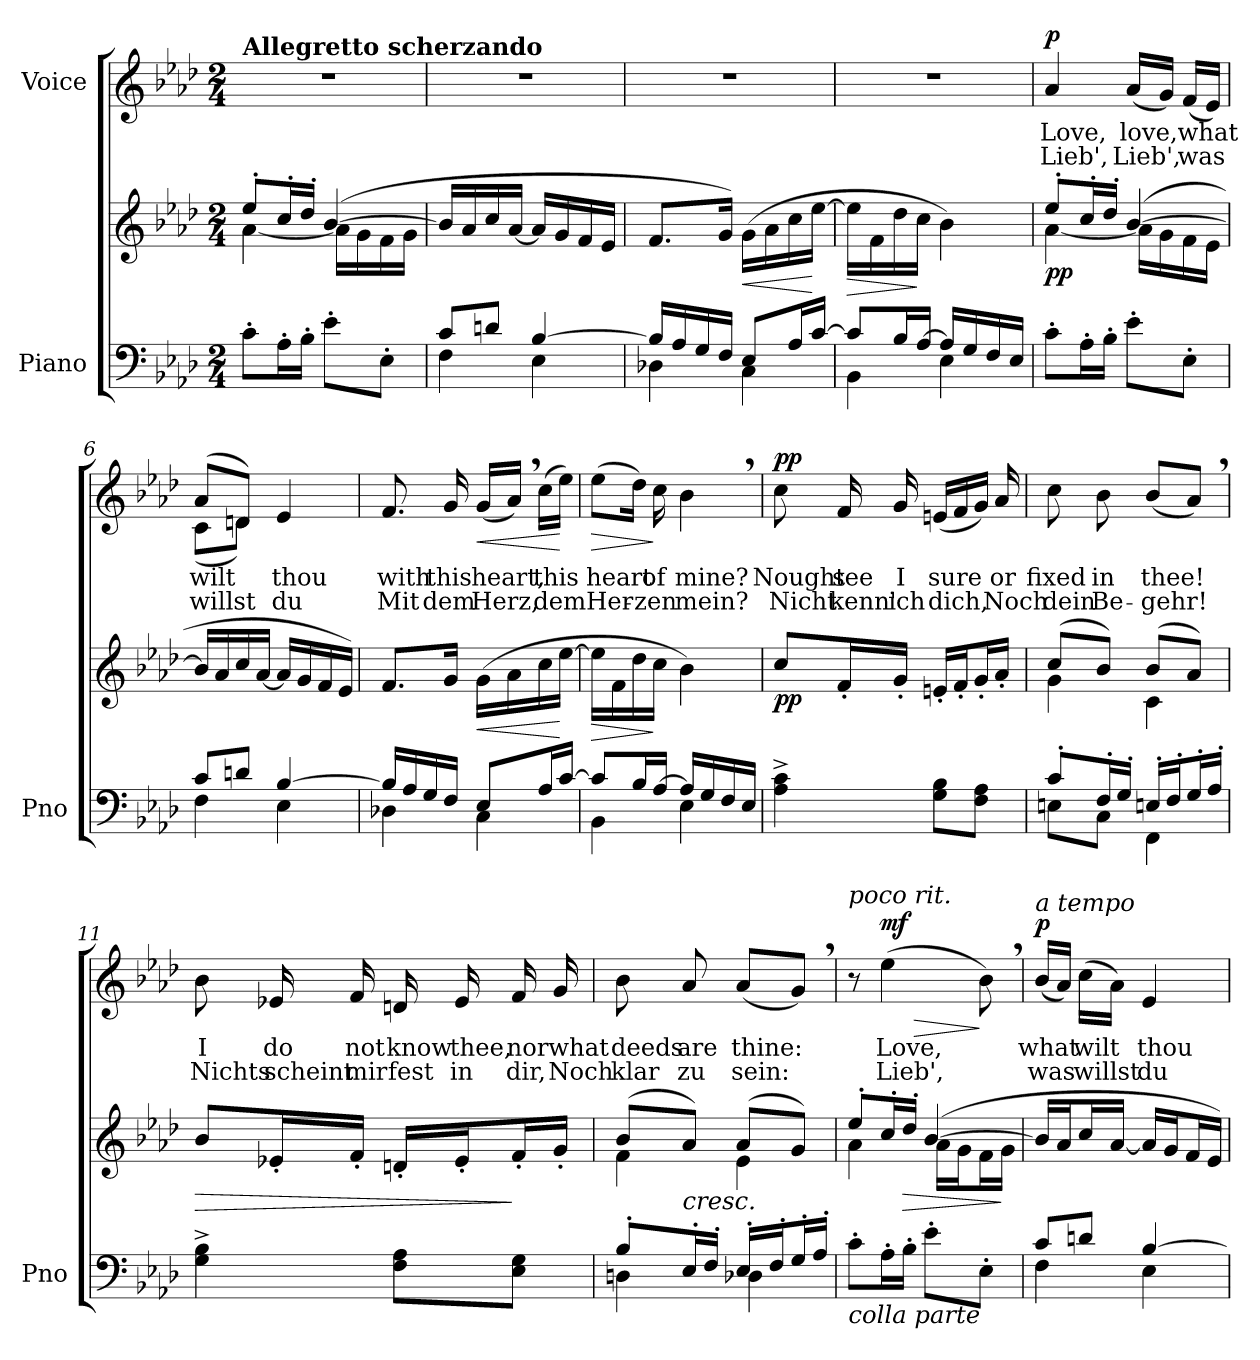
**kern	**kern	**dynam	**kern	**text	**text	**dynam
*part2	*part2	*part2	*part1	*part1	*part1	*part1
*staff3	*staff2	*staff2/3	*staff1	*staff1	*staff1	*staff1
*I"Piano	*	*	*I"Voice	*	*	*
*I'Pno	*	*	*	*	*	*
*clefF4	*clefG2	*	*clefG2	*	*	*
*k[b-e-a-d-]	*k[b-e-a-d-]	*	*k[b-e-a-d-]	*	*	*
*M2/4	*M2/4	*	*M2/4	*	*	*
=1	=1	=1	=1	=1	=1	=1
*	*^	*	*	*	*	*
!	!	!	!	!LO:TX:a:B:t=Allegretto scherzando	!	!	!
8c'\L	8ee-'/L	[4a-\	.	2r	.	.	.
16A-'\L	16cc'/L	.	.	.	.	.	.
16B-'\JJ	16dd-'/JJ	.	.	.	.	.	.
8e-'\L	([4b-/	16a-\LL]	.	.	.	.	.
.	.	16g\	.	.	.	.	.
8E-'\J	.	16f\	.	.	.	.	.
.	.	16g\JJ	.	.	.	.	.
*	*v	*v	*	*	*	*	*
=2	=2	=2	=2	=2	=2	=2
*^	*	*	*	*	*	*
8c/L	4F\	16b-/LL]	.	2r	.	.	.
.	.	16a-/	.	.	.	.	.
8dn/J	.	16cc/	.	.	.	.	.
.	.	[16a-/JJ	.	.	.	.	.
[4B-/	4E-\	16a-/LL]	.	.	.	.	.
.	.	16g/	.	.	.	.	.
.	.	16f/	.	.	.	.	.
.	.	16e-/JJ	.	.	.	.	.
!!LO:LB:g=z
=3	=3	=3	=3	=3	=3	=3	=3
16B-/LL]	4D-X\	8.f/L	.	2r	.	.	.
16A-/	.	.	.	.	.	.	.
16G/	.	.	.	.	.	.	.
16F/JJ	.	16g/Jk)	.	.	.	.	.
!	!	!	!LO:HP:b	!	!	!	!
8E-/L	4C\	(16g\LL	<	.	.	.	.
.	.	16a-\	.	.	.	.	.
16A-/L	.	16cc\	.	.	.	.	.
[16c/JJ	.	[16ee-\JJ	[	.	.	.	.
=4	=4	=4	=4	=4	=4	=4	=4
!	!	!	!LO:HP:b	!	!	!	!
8c/L]	4BB-\	16ee-\LL]	>	2r	.	.	.
.	.	16f\	.	.	.	.	.
16B-/L	.	16dd-\	.	.	.	.	.
[16A-/JJ	.	16cc\JJ	]	.	.	.	.
16A-/LL]	4E-\	4b-\)	.	.	.	.	.
16G/	.	.	.	.	.	.	.
16F/	.	.	.	.	.	.	.
16E-/JJ	.	.	.	.	.	.	.
*v	*v	*	*	*	*	*	*
=5	=5	=5	=5	=5	=5	=5
*	*^	*	*	*	*	*
!	!	!	!LO:DY:b	!	!LO:LY:b	!LO:LY:b	!LO:DY:a
8c'\L	8ee-'/L	[4a-\	pp	4a-/	Love,	Lieb',	p
16A-'\L	16cc'/L	.	.	.	.	.	.
16B-'\JJ	16dd-'/JJ	.	.	.	.	.	.
!	!	!	!	!	!LO:LY:b	!LO:LY:b	!
8e-'\L	([4b-/	16a-\LL]	.	(16a-/LL	love,	Lieb',	.
.	.	16g\	.	16g/JJ)	.	.	.
!	!	!	!	!	!LO:LY:b	!LO:LY:b	!
8E-'\J	.	16f\	.	(16f/LL	what	was	.
.	.	16e-\JJ	.	16e-/JJ)	.	.	.
!!LO:LB:g=z
=6	=6	=6	=6	=6	=6	=6	=6
*^	*	*	*	*	*	*	*
!	!	!	!	!	!	!LO:LY:b	!LO:LY:b	!
*	*	*v	*v	*	*^	*	*	*
8c/L	4F\	16b-/LL]	.	(>8a-/L	(8c\L	wilt	willst	.
.	.	16a-/	.	.	.	.	.	.
8dn/J	.	16cc/	.	8dn/J)	8d\J)	.	.	.
.	.	[16a-/JJ	.	.	.	.	.	.
!	!	!	!	!	!	!LO:LY:b	!LO:LY:b	!
[4B-/	4E-\	16a-/LL]	.	4e-/	4ryy	thou	du	.
.	.	16g/	.	.	.	.	.	.
.	.	16f/	.	.	.	.	.	.
.	.	16e-/JJ)	.	.	.	.	.	.
*	*	*	*	*v	*v	*	*	*
=7	=7	=7	=7	=7	=7	=7	=7
!	!	!	!	!	!LO:LY:b	!LO:LY:b	!
16B-/LL]	4D-X\	8.f/L	.	8.f/	with	Mit	.
16A-/	.	.	.	.	.	.	.
16G/	.	.	.	.	.	.	.
!	!	!	!	!	!LO:LY:b	!LO:LY:b	!
16F/JJ	.	16g/Jk	.	16g/	this	dem	.
!	!	!	!LO:HP:b	!	!LO:LY:b	!LO:LY:b	!LO:HP:b
8E-/L	4C\	(16g\LL	<	(16g/LL	heart,	Herz,	<
.	.	16a-\	.	16a-,/JJ)	.	.	.
!	!	!	!	!	!LO:LY:b	!LO:LY:b	!
16A-/L	.	16cc\	.	(16cc\LL	this	dem	.
[16c/JJ	.	[16ee-\JJ	[	16ee-\JJ)	.	.	[
=8	=8	=8	=8	=8	=8	=8	=8
!	!	!	!LO:HP:b	!	!LO:LY:b	!LO:LY:b	!LO:HP:b
8c/L]	4BB-\	16ee-\LL]	>	(8ee-\L	heart	Her-	>
.	.	16f\	.	.	.	.	.
16B-/L	.	16dd-\	.	16dd-\Jk)	.	.	.
!	!	!	!	!	!LO:LY:b	!LO:LY:b	!
[16A-/JJ	.	16cc\JJ	]	16cc\	of	-zen	]
!	!	!	!	!	!LO:LY:b	!LO:LY:b	!
16A-/LL]	4E-\	4b-\)	.	4b-,\	mine?	mein?	.
16G/	.	.	.	.	.	.	.
16F/	.	.	.	.	.	.	.
16E-/JJ	.	.	.	.	.	.	.
*v	*v	*	*	*	*	*	*
!!LO:PB:g=z
=9	=9	=9	=9	=9	=9	=9
!	!	!LO:DY:b	!	!LO:LY:b	!LO:LY:b	!LO:DY:a
4A-\^ 4c\^	8cc/L	pp	8cc\	Nought	Nicht	pp
!	!	!	!	!LO:LY:b	!LO:LY:b	!
.	16f'/L	.	16f/	see	kenn'	.
!	!	!	!	!LO:LY:b	!LO:LY:b	!
.	16g'/JJ	.	16g/	I	ich	.
!	!	!	!	!LO:LY:b	!LO:LY:b	!
8G\ 8B-\L	16en'/LL	.	(16en/LL	sure	dich,	.
.	16f'/J	.	16f/	.	.	.
8F\ 8A-\J	16g'/L	.	16g/JJ)	.	.	.
!	!	!	!	!LO:LY:b	!LO:LY:b	!
.	16a-'/JJ	.	16a-/	or	Noch	.
=10	=10	=10	=10	=10	=10	=10
*^	*^	*	*	*	*	*
!	!	!	!	!	!	!LO:LY:b	!LO:LY:b	!
8c'!/L	8En\L	(8cc/L	4g\	.	8cc\	fixed	dein	.
!	!	!	!	!	!	!LO:LY:b	!LO:LY:b	!
16F'!/L	8C\J	8b-/J)	.	.	8b-\	in	Be-	.
16G'!/JJ	.	.	.	.	.	.	.	.
!	!	!	!	!	!	!LO:LY:b	!LO:LY:b	!
16En'!/LL	4FF\	(8b-/L	4c\	.	(8b-/L	thee!	-gehr!	.
16F'!/J	.	.	.	.	.	.	.	.
16G'!/L	.	8a-/J)	.	.	8a-,/J)	.	.	.
16A-'!/JJ	.	.	.	.	.	.	.	.
*v	*v	*	*	*	*	*	*	*
*	*v	*v	*	*	*	*	*
!!LO:LB:g=z
=11	=11	=11	=11	=11	=11	=11
!	!	!LO:HP:b	!	!LO:LY:b	!LO:LY:b	!
4G\^ 4B-\^	8b-/L	>	8b-\	I	Nichts	.
!	!	!	!	!LO:LY:b	!LO:LY:b	!
.	16e-X'/L	.	16e-X/	do	scheint	.
!	!	!	!	!LO:LY:b	!LO:LY:b	!
.	16f'/JJ	.	16f/	not	mir	.
!	!	!	!	!LO:LY:b	!LO:LY:b	!
8F\ 8A-\L	16dn'/LL	.	16dn/	know	fest	.
!	!	!	!	!LO:LY:b	!LO:LY:b	!
.	16e-'/J	.	16e-/	thee,	in	.
!	!	!	!	!LO:LY:b	!LO:LY:b	!
8E-\ 8G\J	16f'/L	]	16f/	nor	dir,	.
!	!	!	!	!LO:LY:b	!LO:LY:b	!
.	16g'/JJ	.	16g/	what	Noch	.
=12	=12	=12	=12	=12	=12	=12
*^	*^	*	*	*	*	*
!	!	!	!	!	!	!LO:LY:b	!LO:LY:b	!
8B-'!/L	4Dn\	(8b-/L	4f\	.	8b-\	deeds	klar	.
!	!	!LO:TX:b:i:t=cresc.	!	!	!	!	!	!
!	!	!	!	!	!	!LO:LY:b	!LO:LY:b	!
16E-'!/L	.	8a-/J)	.	.	8a-/	are	zu	.
16F'!/JJ	.	.	.	.	.	.	.	.
!	!	!	!	!	!	!LO:LY:b	!LO:LY:b	!
16E-'!/LL	4D-X\	(8a-/L	4e-\	.	(8a-/L	thine:	sein:	.
16F'!/J	.	.	.	.	.	.	.	.
16G'!/L	.	8g/J)	.	.	8g,/J)	.	.	.
16A-'!/JJ	.	.	.	.	.	.	.	.
*v	*v	*	*	*	*	*	*	*
!!LO:LB:g=z
=13	=13	=13	=13	=13	=13	=13	=13
!	!	!	!	!LO:TX:a:i:t=poco rit.	!	!	!
!LO:TX:b:i:t=colla parte	!	!	!	!	!	!	!
8c'\L	8ee-'/L	4a-\	.	8r	.	.	.
!	!	!	!	!	!LO:LY:b	!LO:LY:b	!LO:HP:b
!	!	!	!	!	!	!	!LO:DY:n=1:a
16A-'\L	16cc'/L	.	.	(4ee-\	Love,	Lieb',	> mf
!	!	!	!LO:HP:b	!	!	!	!
16B-'\JJ	16dd-'/JJ	.	>	.	.	.	.
8e-'\L	([4b-/	16a-\LL	.	.	.	.	.
.	.	16g\J	.	.	.	.	.
8E-'\J	.	16f\L	.	8b-,\)	.	.	]
.	.	16g\JJ	]	.	.	.	.
=14	=14	=14	=14	=14	=14	=14	=14
*^	*	*	*	*	*	*	*
!	!	!	!	!	!LO:TX:a:i:t=a tempo	!	!	!
!	!	!LO:TX:b:i:t=a tempo	!	!	!	!	!	!
!	!	!	!	!	!	!LO:LY:b	!LO:LY:b	!LO:DY:a
*	*	*v	*v	*	*	*	*	*
8c/L	4F\	16b-/LL]	.	(16b-/LL	what	was	p
.	.	16a-/J	.	16a-/JJ)	.	.	.
!	!	!	!	!	!LO:LY:b	!LO:LY:b	!
8dn/J	.	16cc/L	.	(16cc\LL	wilt	willst	.
.	.	[16a-/JJ	.	16a-\JJ)	.	.	.
!	!	!	!	!	!LO:LY:b	!LO:LY:b	!
[4B-/	4E-\	16a-/LL]	.	4e-/	thou	du	.
.	.	16g/J	.	.	.	.	.
.	.	16f/L	.	.	.	.	.
.	.	16e-/JJ)	.	.	.	.	.
*v	*v	*	*	*	*	*	*
=	=	=	=	=	=	=
*-	*-	*-	*-	*-	*-	*-
